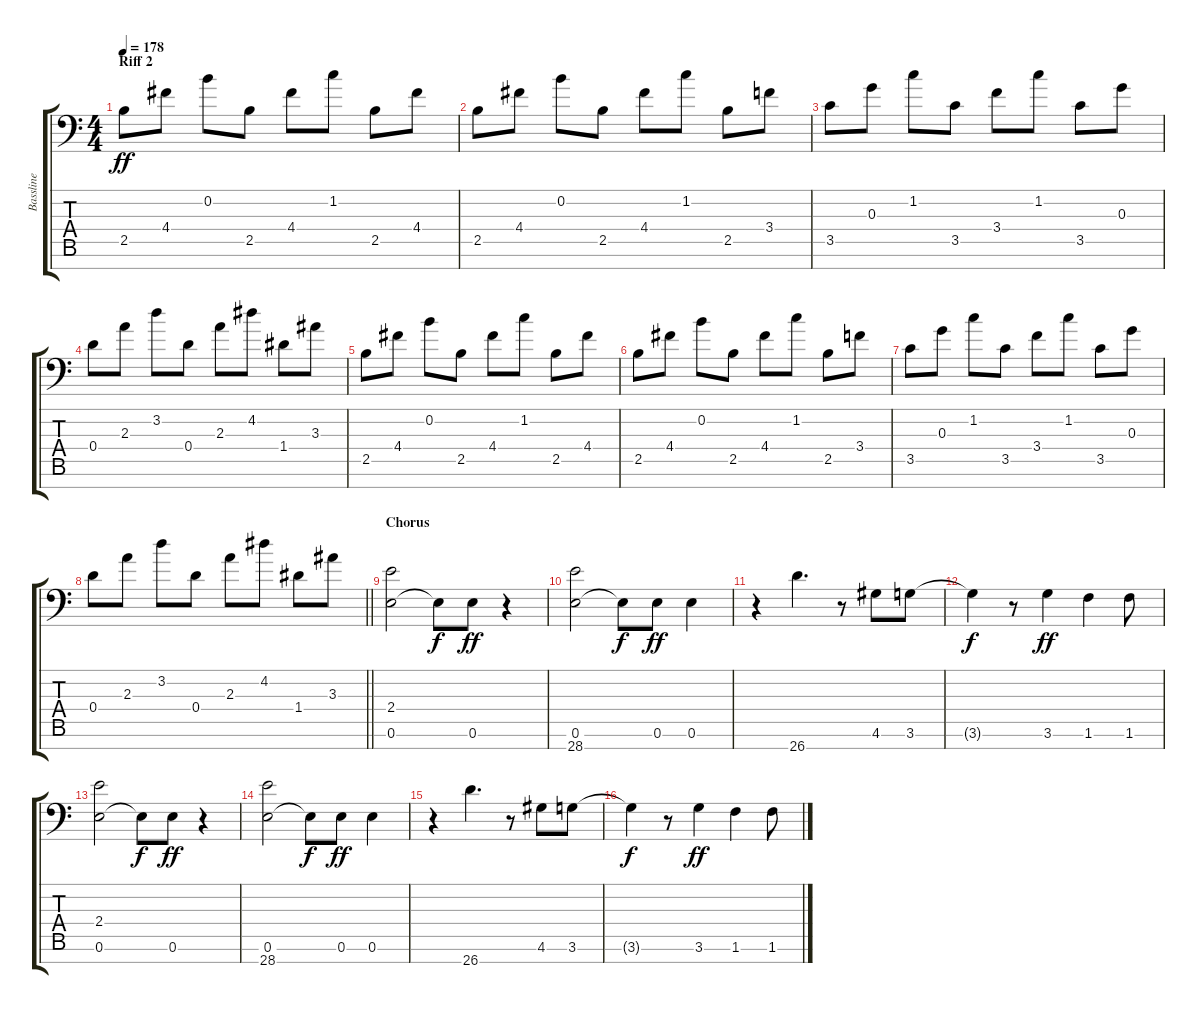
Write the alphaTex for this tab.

\track ("Bassline" "Bassline") {instrument synthbass1}
\staff {score tabs}
\tuning (E4 B3 G3 D3 A2 E2 C-1) {hide}
\ts (4 4)
\section ("" "Riff 2")
\tempo 178
\clef f4
\ks c
2.5.8{dy ff} 4.4.8 0.2.8 2.5.8 4.4.8 1.2.8 2.5.8 4.4.8 |
2.5.8 4.4.8 0.2.8 2.5.8 4.4.8 1.2.8 2.5.8 3.4.8 |
3.5.8 0.3.8 1.2.8 3.5.8 3.4.8 1.2.8 3.5.8 0.3.8 |
0.4.8 2.3.8 3.2.8 0.4.8 2.3.8 4.2.8 1.4.8 3.3.8 |
2.5.8 4.4.8 0.2.8 2.5.8 4.4.8 1.2.8 2.5.8 4.4.8 |
2.5.8 4.4.8 0.2.8 2.5.8 4.4.8 1.2.8 2.5.8 3.4.8 |
3.5.8 0.3.8 1.2.8 3.5.8 3.4.8 1.2.8 3.5.8 0.3.8 |
\barLineRight lightlight
0.4.8 2.3.8 3.2.8 0.4.8 2.3.8 4.2.8 1.4.8 3.3.8 |
\section ("" "Chorus")
(2.4 0.6).2 0.6{t}.8{dy f} 0.6.8{dy ff} r.4 |
(0.6 28.7).2 0.6{t}.8{dy f} 0.6.8{dy ff} 0.6.4 |
r.4 26.7.4{d} r.8 4.6.8 3.6.8 |
3.6{t}.4{dy f} r.8 3.6.4{dy ff} 1.6.4 1.6.8 |
(2.4 0.6).2 0.6{t}.8{dy f} 0.6.8{dy ff} r.4 |
(0.6 28.7).2 0.6{t}.8{dy f} 0.6.8{dy ff} 0.6.4 |
r.4 26.7.4{d} r.8 4.6.8 3.6.8 |
3.6{t}.4{dy f} r.8 3.6.4{dy ff} 1.6.4 1.6.8
